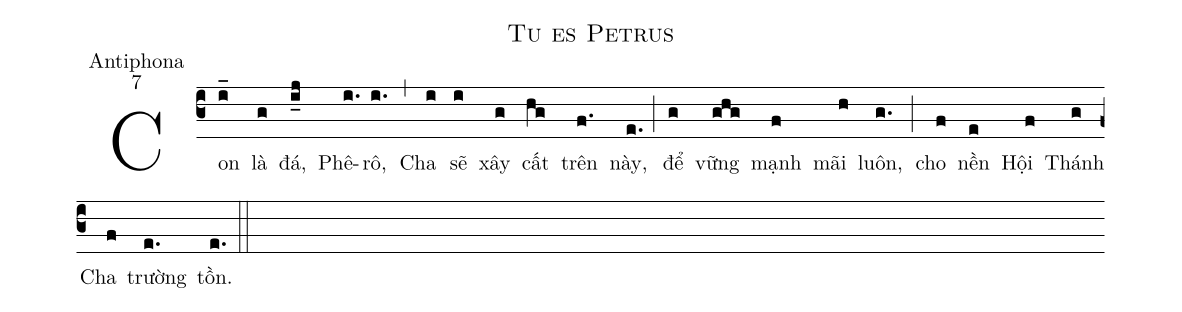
name:Tu es Petrus;
office-part:Antiphona;
mode:7;
%%
(c3) Con(i_) là(g) đá,(i_j) Phê-(i.)rô,(i.) (,) Cha(i) sẽ(i) xây(g) cất(hg) trên(f.) này,(e.) (;) để(g) vững(ghg) mạnh(f) mãi(h) luôn,(g.) (;) cho(f) nền(e) Hội(f) Thánh(g) Cha(f) trường(e.) tồn.(e.) (::)
